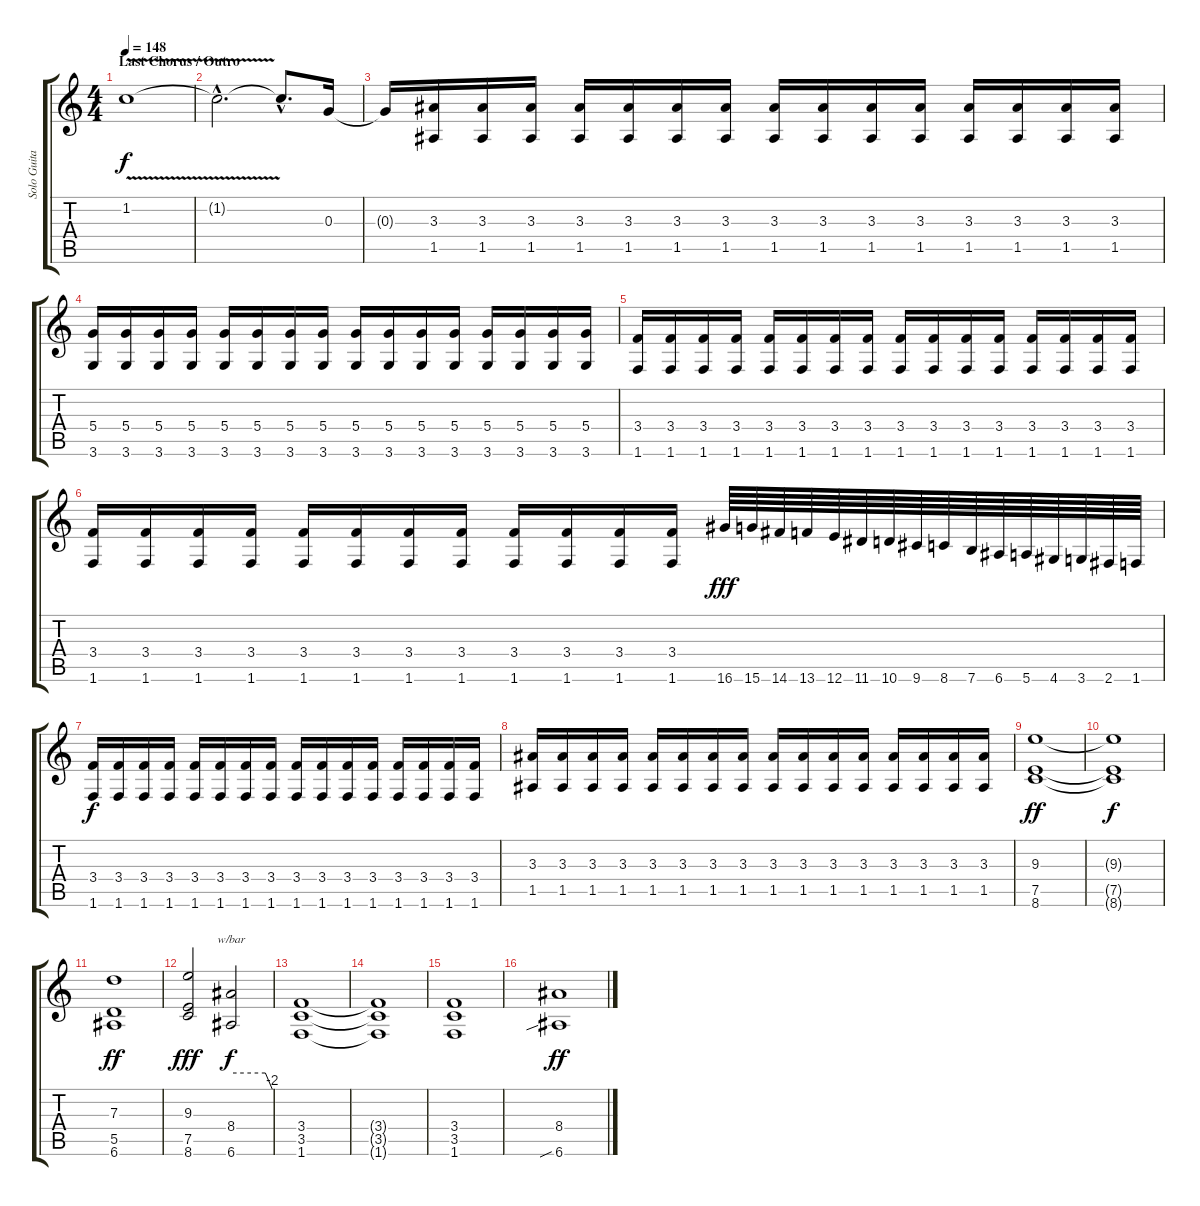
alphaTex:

\track ("Solo Guitar" "Solo Guita") {instrument overdrivenguitar}
\staff {score tabs}
\tuning (E4 B3 G3 D3 A2 E2) {hide}
\ts (4 4)
\section ("" "Last Chorus / Outro")
\tempo 148
\clef g2
\ks c
1.2{v}.1{dy f} |
1.2{hac t}.2{d} 1.2{hac t}.8{d} 0.3.16 |
0.3{t}.16 (3.3 1.5).16{volume 11} (3.3 1.5).16 (3.3 1.5).16 (3.3 1.5).16 (3.3 1.5).16 (3.3 1.5).16 (3.3 1.5).16 (3.3 1.5).16 (3.3 1.5).16 (3.3 1.5).16 (3.3 1.5).16 (3.3 1.5).16 (3.3 1.5).16 (3.3 1.5).16 (3.3 1.5).16 |
(5.4 3.6).16 (5.4 3.6).16 (5.4 3.6).16 (5.4 3.6).16 (5.4 3.6).16 (5.4 3.6).16 (5.4 3.6).16 (5.4 3.6).16 (5.4 3.6).16 (5.4 3.6).16 (5.4 3.6).16 (5.4 3.6).16 (5.4 3.6).16 (5.4 3.6).16 (5.4 3.6).16 (5.4 3.6).16 |
(3.4 1.6).16 (3.4 1.6).16 (3.4 1.6).16 (3.4 1.6).16 (3.4 1.6).16 (3.4 1.6).16 (3.4 1.6).16 (3.4 1.6).16 (3.4 1.6).16 (3.4 1.6).16 (3.4 1.6).16 (3.4 1.6).16 (3.4 1.6).16 (3.4 1.6).16 (3.4 1.6).16 (3.4 1.6).16 |
(3.4 1.6).16 (3.4 1.6).16 (3.4 1.6).16 (3.4 1.6).16 (3.4 1.6).16 (3.4 1.6).16 (3.4 1.6).16 (3.4 1.6).16 (3.4 1.6).16 (3.4 1.6).16 (3.4 1.6).16 (3.4 1.6).16 16.6.64{dy fff} 15.6.64 14.6.64 13.6.64 12.6.64 11.6.64 10.6.64 9.6.64 8.6.64 7.6.64 6.6.64 5.6.64 4.6.64 3.6.64 2.6.64 1.6.64 |
(3.4 1.6).16{dy f} (3.4 1.6).16 (3.4 1.6).16 (3.4 1.6).16 (3.4 1.6).16 (3.4 1.6).16 (3.4 1.6).16 (3.4 1.6).16 (3.4 1.6).16 (3.4 1.6).16 (3.4 1.6).16 (3.4 1.6).16 (3.4 1.6).16 (3.4 1.6).16 (3.4 1.6).16 (3.4 1.6).16 |
(3.3 1.5).16 (3.3 1.5).16 (3.3 1.5).16 (3.3 1.5).16 (3.3 1.5).16 (3.3 1.5).16 (3.3 1.5).16 (3.3 1.5).16 (3.3 1.5).16 (3.3 1.5).16 (3.3 1.5).16 (3.3 1.5).16 (3.3 1.5).16 (3.3 1.5).16 (3.3 1.5).16 (3.3 1.5).16 |
(9.3 7.5 8.6).1{dy ff volume 14} |
(9.3{t} 7.5{t} 8.6{t}).1{dy f} |
(7.3 5.5 6.6).1{dy ff} |
(9.3 7.5 8.6).2{dy fff} (8.4 6.6).2{tbe (custom default 0 0 50 0 60 -8) dy f} |
(3.4 3.5 1.6).1 |
(3.4{t} 3.5{t} 1.6{t}).1 |
(3.4 3.5 1.6).1 |
(8.4 6.6{sib}).1{dy ff}
